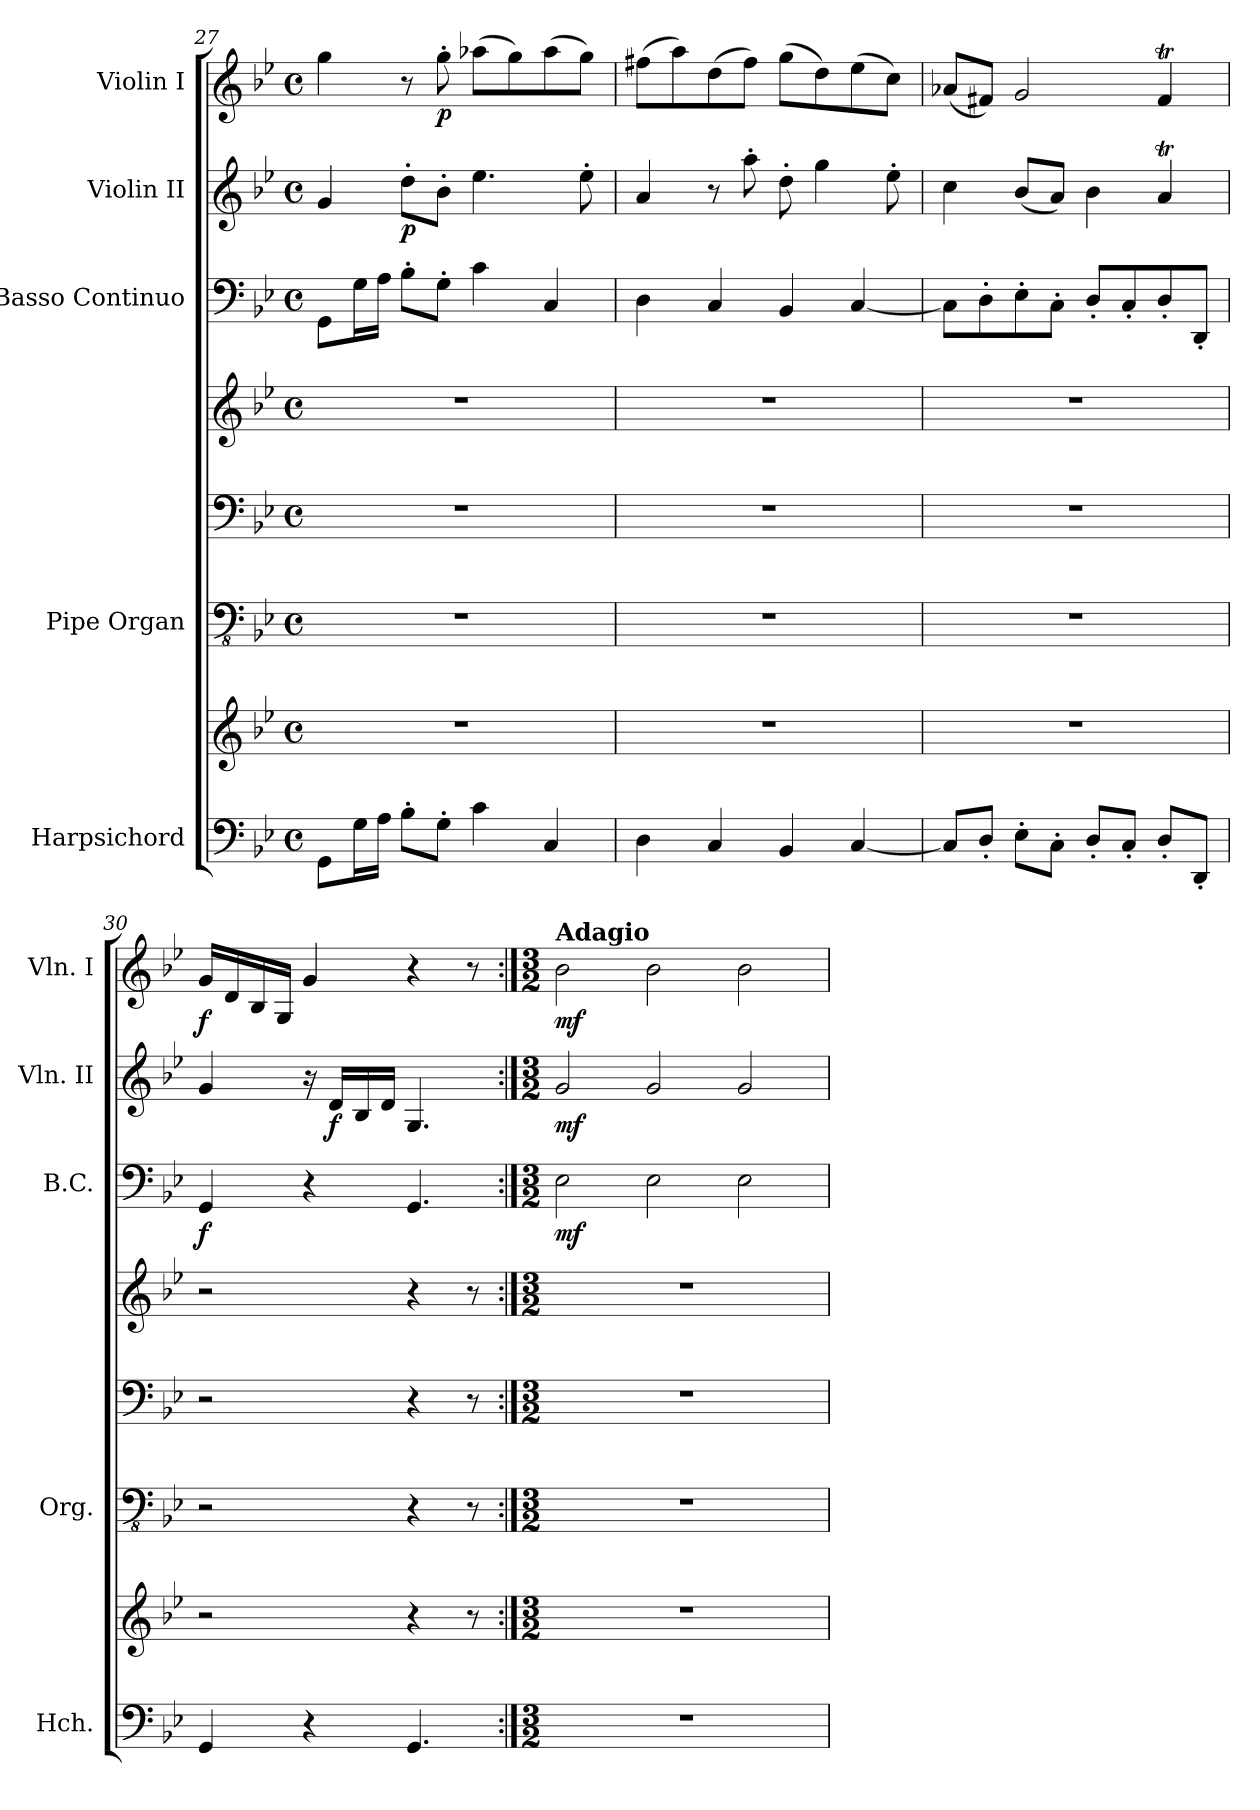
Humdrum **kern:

**kern	**kern	**kern	**kern	**kern	**kern	**dynam	**kern	**dynam	**kern	**dynam
*part5	*part5	*part4	*part4	*part4	*part3	*part3	*part2	*part2	*part1	*part1
*staff8	*staff7	*staff6	*staff5	*staff4	*staff3	*staff3	*staff2	*staff2	*staff1	*staff1
*I"Harpsichord	*	*I"Pipe Organ	*	*	*I"Basso Continuo	*	*I"Violin II	*	*I"Violin I	*
*I'Hch.	*	*I'Org.	*	*	*I'B.C.	*	*I'Vln. II	*	*I'Vln. I	*
*clefF4	*clefG2	*clefFv4	*clefF4	*clefG2	*clefF4	*	*clefG2	*	*clefG2	*
*k[b-e-]	*k[b-e-]	*k[b-e-]	*k[b-e-]	*k[b-e-]	*k[b-e-]	*	*k[b-e-]	*	*k[b-e-]	*
*M4/4	*M4/4	*M4/4	*M4/4	*M4/4	*M4/4	*	*M4/4	*	*M4/4	*
*met(c)	*met(c)	*met(c)	*met(c)	*met(c)	*met(c)	*	*met(c)	*	*met(c)	*
=27	=27	=27	=27	=27	=27	=27	=27	=27	=27	=27
8GG\L	1r	1r	1r	1r	8GG\L	.	4g/	.	4gg\	.
16G\L	.	.	.	.	16G\L	.	.	.	.	.
16A\JJ	.	.	.	.	16A\JJ	.	.	.	.	.
!	!	!	!	!	!	!	!	!LO:DY:b	!	!
8B-'\L	.	.	.	.	8B-'\L	.	8dd'\L	p	8r	.
!	!	!	!	!	!	!	!	!	!	!LO:DY:b
8G'\J	.	.	.	.	8G'\J	.	8b-'\J	.	8gg'\	p
4c\	.	.	.	.	4c\	.	4.ee-\	.	(>8aa-X\L	.
.	.	.	.	.	.	.	.	.	8gg\)	.
4C/	.	.	.	.	4C/	.	.	.	(>8aa-\	.
.	.	.	.	.	.	.	8ee-'\	.	8gg\J)	.
!!LO:PB:g=z
=28	=28	=28	=28	=28	=28	=28	=28	=28	=28	=28
4D\	1r	1r	1r	1r	4D\	.	4a/	.	(>8ff#X\L	.
.	.	.	.	.	.	.	.	.	8aa\)	.
4C/	.	.	.	.	4C/	.	8r	.	(>8dd\	.
.	.	.	.	.	.	.	8aa'\	.	8ff#\J)	.
4BB-/	.	.	.	.	4BB-/	.	8dd'\	.	(>8gg\L	.
.	.	.	.	.	.	.	4gg\	.	8dd\)	.
[4C/	.	.	.	.	[4C/	.	.	.	(>8ee-\	.
.	.	.	.	.	.	.	8ee-'\	.	8cc\J)	.
=29	=29	=29	=29	=29	=29	=29	=29	=29	=29	=29
8C/L]	1r	1r	1r	1r	8C\L]	.	4cc\	.	(<8a-X/L	.
8D'/J	.	.	.	.	8D'\	.	.	.	8f#X/J)	.
8E-'\L	.	.	.	.	8E-'\	.	(<8b-/L	.	2g/	.
8C'\J	.	.	.	.	8C'\J	.	8a/J)	.	.	.
8D'/L	.	.	.	.	8D'/L	.	4b-\	.	.	.
8C'/J	.	.	.	.	8C'/	.	.	.	.	.
8D'/L	.	.	.	.	8D'/	.	4at/	.	4f#t/	.
8DD'/J	.	.	.	.	8DD'/J	.	.	.	.	.
=30	=30	=30	=30	=30	=30	=30	=30	=30	=30	=30
!	!	!	!	!	!	!LO:DY:b	!	!	!	!LO:DY:b
4GG/	2r	2r	2r	2r	4GG/	f	4g/	.	16g/LL	f
.	.	.	.	.	.	.	.	.	16d/	.
.	.	.	.	.	.	.	.	.	16B-/	.
.	.	.	.	.	.	.	.	.	16G/JJ	.
4r	.	.	.	.	4r	.	16r	.	4g/	.
!	!	!	!	!	!	!	!	!LO:DY:b	!	!
.	.	.	.	.	.	.	16d/LL	f	.	.
.	.	.	.	.	.	.	16B-/	.	.	.
.	.	.	.	.	.	.	16d/JJ	.	.	.
4.GG/	4r	4r	4r	4r	4.GG/	.	4.G/	.	4r	.
.	8r	8r	8r	8r	.	.	.	.	8r	.
!!LO:LB:g=z
=1:|!	=1:|!	=1:|!	=1:|!	=1:|!	=1:|!	=1:|!	=1:|!	=1:|!	=1:|!	=1:|!
*M3/2	*M3/2	*M3/2	*M3/2	*M3/2	*M3/2	*	*M3/2	*	*M3/2	*
!	!	!	!	!	!	!	!	!	!LO:TX:a:B:t=Adagio	!
!	!	!	!	!	!	!LO:DY:b	!	!LO:DY:b	!	!LO:DY:b
1.r	1.r	1.r	1.r	1.r	2E-\	mf	2g/	mf	2b-\	mf
.	.	.	.	.	2E-\	.	2g/	.	2b-\	.
.	.	.	.	.	2E-\	.	2g/	.	2b-\	.
=	=	=	=	=	=	=	=	=	=	=
*-	*-	*-	*-	*-	*-	*-	*-	*-	*-	*-
